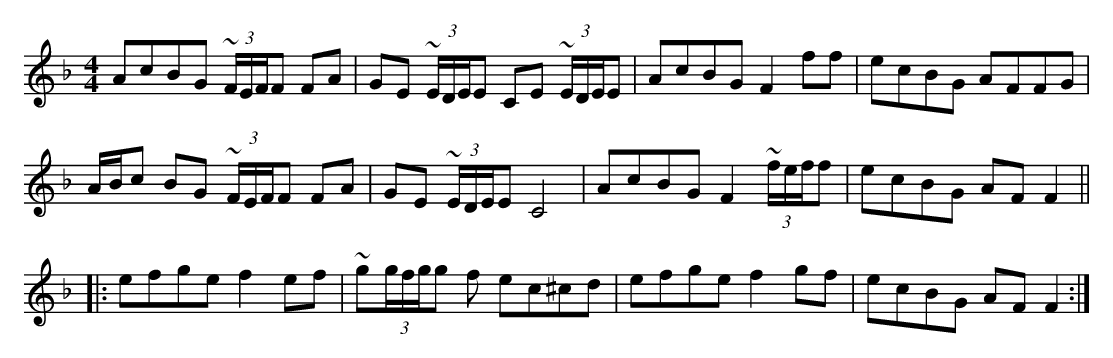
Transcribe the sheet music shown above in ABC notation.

X:1
M:4/4
K:F
AcBG ~(3F/E/F/F FA|GE ~(3E/D/E/E CE ~(3E/D/E/E|AcBG F2 ff|ecBG AFFG|
A/B/c BG ~(3F/E/F/F FA|GE ~(3E/D/E/E C4|AcBG F2 ~(3f/e/f/f|ecBG AFF2||
|:efge f2 ef|~g(3g/f/g/g f ec^cd|efge f2 gf|ecBG AFF2:|
